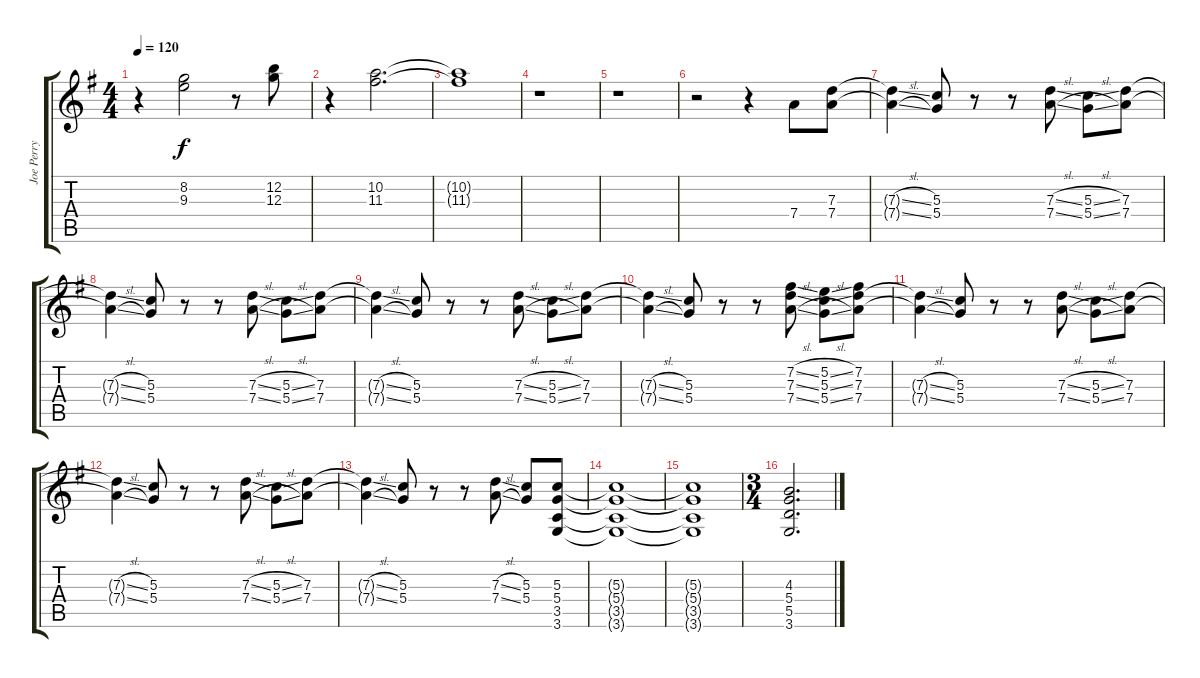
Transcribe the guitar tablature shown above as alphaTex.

\track ("Joe Perry" "Joe Perry") {instrument overdrivenguitar}
\staff {score tabs}
\tuning (E4 B3 G3 D3 A2 E2) {hide}
\ts (4 4)
\tempo 120
\clef g2
\ks g
r.4{dy f} (8.2 9.3).2 r.8 (12.2 12.3).8 |
r.4 (10.2 11.3).2{d} |
(10.2{t} 11.3{t}).1 |
r.1 |
r.1 |
r.2 r.4 7.4.8 (7.3 7.4).8 |
(7.3{sl t} 7.4{sl t}).4 (5.3 5.4).8 r.8 r.8 (7.3{sl} 7.4{sl}).8 (5.3{sl} 5.4{sl}).8 (7.3 7.4).8 |
(7.3{sl t} 7.4{sl t}).4 (5.3 5.4).8 r.8 r.8 (7.3{sl} 7.4{sl}).8 (5.3{sl} 5.4{sl}).8 (7.3 7.4).8 |
(7.3{sl t} 7.4{sl t}).4 (5.3 5.4).8 r.8 r.8 (7.3{sl} 7.4{sl}).8 (5.3{sl} 5.4{sl}).8 (7.3 7.4).8 |
(7.3{sl t} 7.4{sl t}).4 (5.3 5.4).8 r.8 r.8 (7.2{sl} 7.3{sl} 7.4{sl}).8 (5.2{sl} 5.3{sl} 5.4{sl}).8 (7.2 7.3 7.4).8 |
(7.3{sl t} 7.4{sl t}).4 (5.3 5.4).8 r.8 r.8 (7.3{sl} 7.4{sl}).8 (5.3{sl} 5.4{sl}).8 (7.3 7.4).8 |
(7.3{sl t} 7.4{sl t}).4 (5.3 5.4).8 r.8 r.8 (7.3{sl} 7.4{sl}).8 (5.3{sl} 5.4{sl}).8 (7.3 7.4).8 |
(7.3{sl t} 7.4{sl t}).4 (5.3 5.4).8 r.8 r.8 (7.3{sl} 7.4{sl}).8 (5.3 5.4).8 (5.3 5.4 3.5 3.6).8 |
(5.3{t} 5.4{t} 3.5{t} 3.6{t}).1 |
(5.3{t} 5.4{t} 3.5{t} 3.6{t}).1 |
\ts (3 4)
(4.3 5.4 5.5 3.6).2{d}
